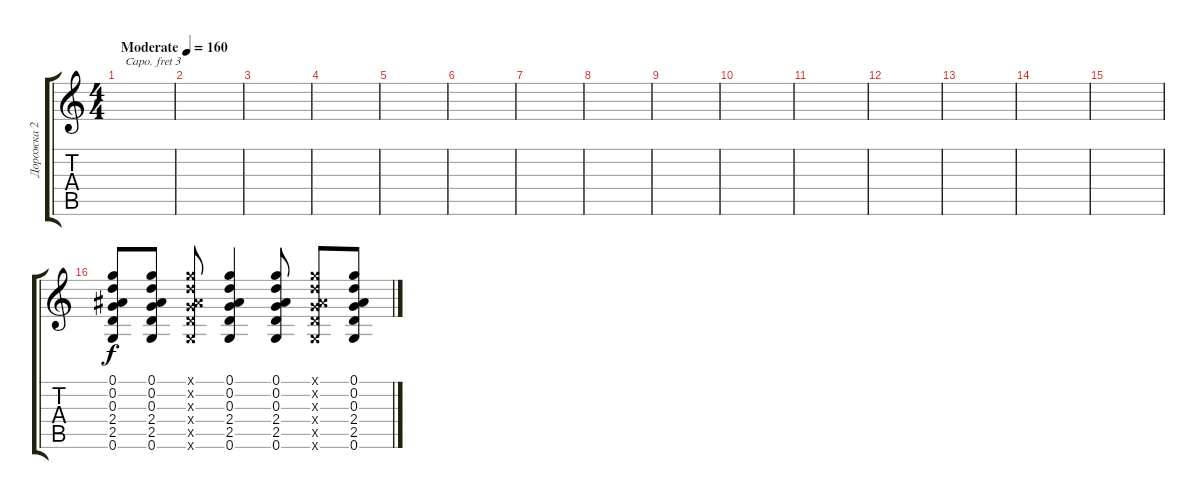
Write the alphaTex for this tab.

\track ("Дорожка 2" "Дорожка 2") {instrument acousticguitarsteel}
\staff {score tabs}
\capo 3
\tuning (E4 B3 G3 D3 A2 E2) {hide}
\ts (4 4)
\tempo (160 "Moderate")
\clef g2
\ks c
|
|
|
|
|
|
|
|
|
|
|
|
|
|
|
(0.1 0.2 0.3 2.4 2.5 0.6).8 (0.1 0.2 0.3 2.4 2.5 0.6).8 (0.1{x} 0.2{x} 0.3{x} 2.4{x} 2.5{x} 0.6{x}).8 (0.1 0.2 0.3 2.4 2.5 0.6).4 (0.1 0.2 0.3 2.4 2.5 0.6).8 (0.1{x} 0.2{x} 0.3{x} 2.4{x} 2.5{x} 0.6{x}).8 (0.1 0.2 0.3 2.4 2.5 0.6).8
